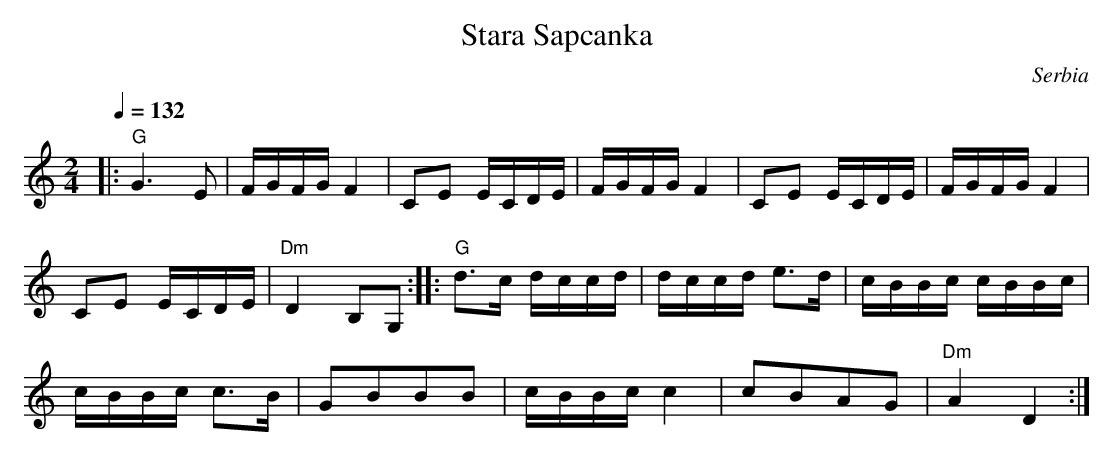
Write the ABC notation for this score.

X:1
T:Stara Sapcanka
O:Serbia
M:2/4
L:1/8
K:Ddor clef=treble
Q:1/4=132
|:"G"G3E              |F/2G/2F/2G/2 F2                      |CE E/2C/2D/2E/2|\
  F/2G/2F/2G/2 F2     |CE E/2C/2D/2E/2                      |F/2G/2F/2G/2 F2|
  CE E/2C/2D/2E/2     |"Dm"D2 B,G,:: "G"d3/2c/2 d/2c/2c/2d/2|\
  d/2c/2c/2d/2 e3/2d/2| c/2B/2B/2c/2 c/2B/2B/2c/2           |
  c/2B/2B/2c/2 c3/2B/2| GBBB                                |c/2B/2B/2c/2 c2|\
  cBAG                |"Dm"A2D2                             :|
